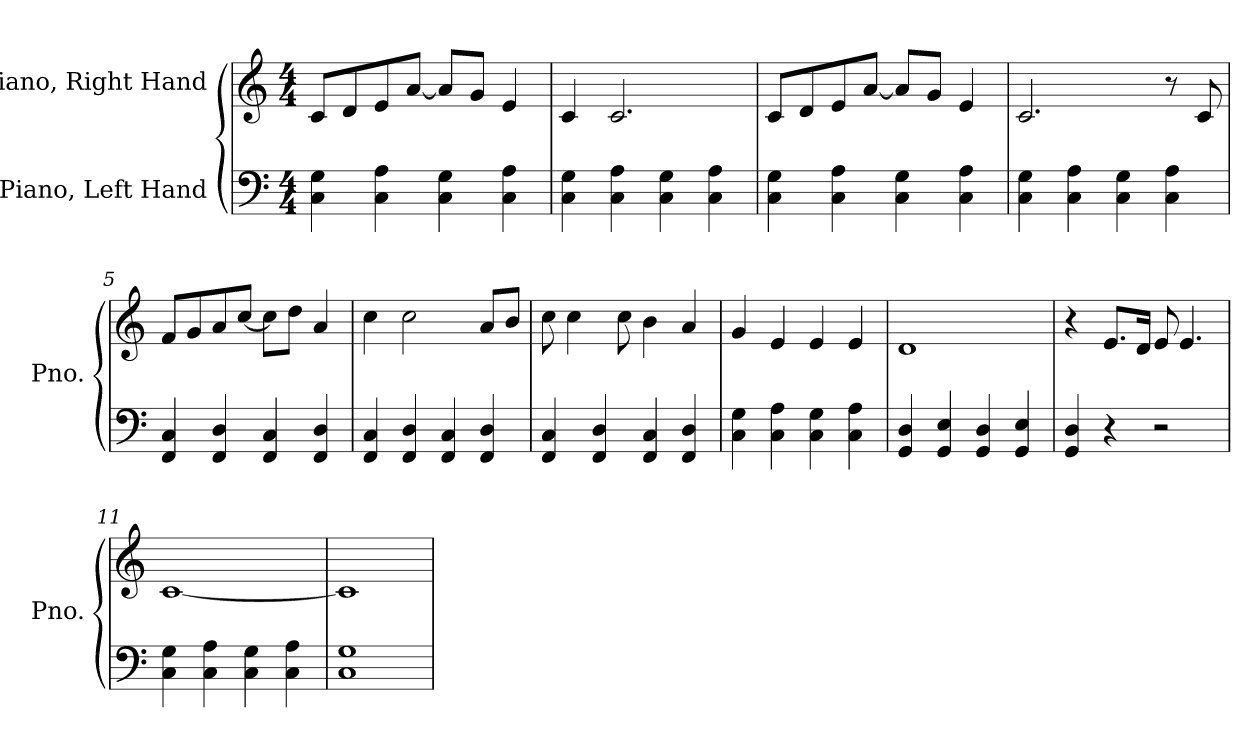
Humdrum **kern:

**kern	**kern
*part2	*part1
*staff2	*staff1
*I"Piano, Left Hand	*I"Piano, Right Hand
*I'Pno.	*I'Pno.
*clefF4	*clefG2
*k[]	*k[]
*M4/4	*M4/4
*MM110	*MM110
=1	=1
4C\ 4G\	8c/L
.	8d/
4C\ 4A\	8e/
.	[8a/J
4C\ 4G\	8a/L]
.	8g/J
4C\ 4A\	4e/
=2	=2
4C\ 4G\	4c/
4C\ 4A\	2.c/
4C\ 4G\	.
4C\ 4A\	.
=3	=3
4C\ 4G\	8c/L
.	8d/
4C\ 4A\	8e/
.	[8a/J
4C\ 4G\	8a/L]
.	8g/J
4C\ 4A\	4e/
=4	=4
4C\ 4G\	2.c/
4C\ 4A\	.
4C\ 4G\	.
4C\ 4A\	8r
.	8c/
=5	=5
4FF/ 4C/	8f/L
.	8g/
4FF/ 4D/	8a/
.	[8cc/J
4FF/ 4C/	8cc\L]
.	8dd\J
4FF/ 4D/	4a/
!!LO:LB:g=z
=6	=6
4FF/ 4C/	4cc\
4FF/ 4D/	2cc\
4FF/ 4C/	.
4FF/ 4D/	8a/L
.	8b/J
=7	=7
4FF/ 4C/	8cc\
.	4cc\
4FF/ 4D/	.
.	8cc\
4FF/ 4C/	4b\
4FF/ 4D/	4a/
=8	=8
4C\ 4G\	4g/
4C\ 4A\	4e/
4C\ 4G\	4e/
4C\ 4A\	4e/
=9	=9
4GG/ 4D/	1d
4GG/ 4E/	.
4GG/ 4D/	.
4GG/ 4E/	.
=10	=10
4GG/ 4D/	4r
4r	8.e/L
.	16d/Jk
2r	8e/
.	4.e/
=11	=11
4C\ 4G\	[1c
4C\ 4A\	.
4C\ 4G\	.
4C\ 4A\	.
=12	=12
1C 1G	1c]
=	=
*-	*-
